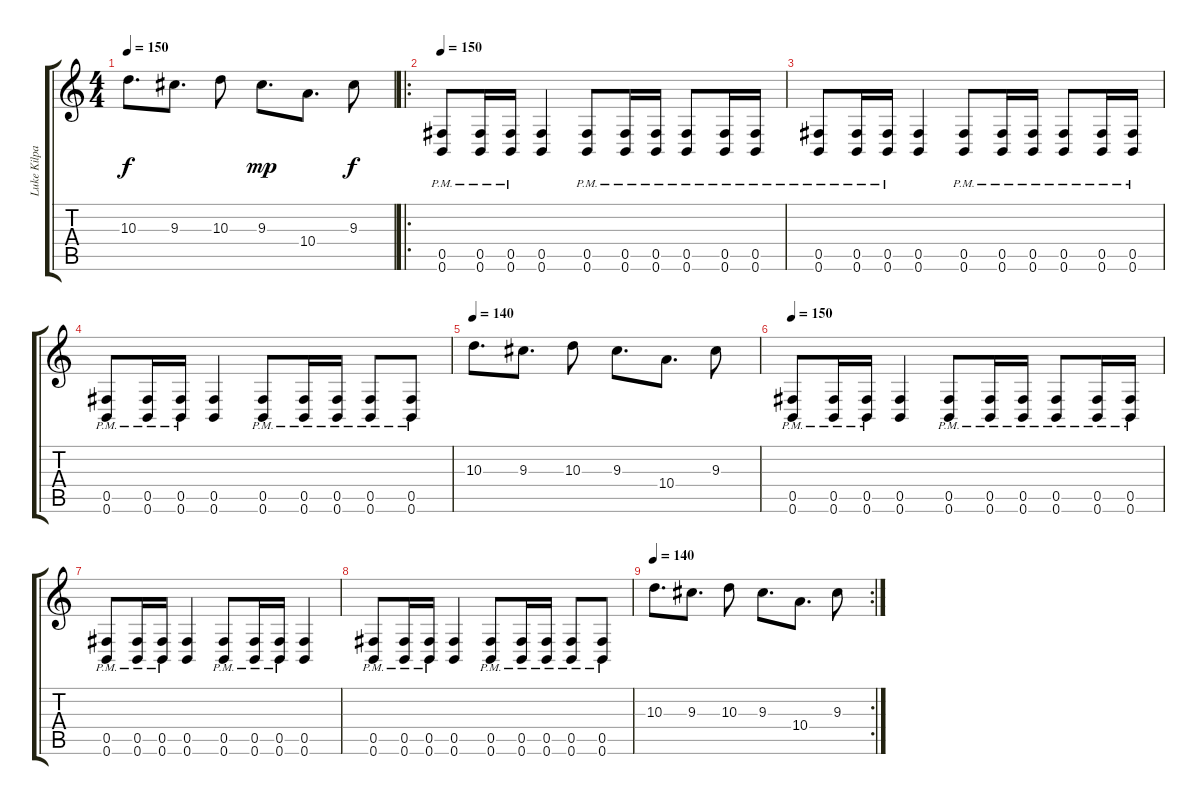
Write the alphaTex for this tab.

\track ("Luke Kilpatrick" "Luke Kilpa") {instrument distortionguitar}
\staff {score tabs}
\tuning (Db4 Ab3 E3 B2 Gb2 B1) {hide}
\ts (4 4)
\tempo 150
\tempo 130
\tempo 150
\clef g2
\ks c
10.3.8{d dy f instrument distortionguitar} 9.3.8{d} 10.3.8 9.3.8{d dy mp} 10.4.8{d} 9.3.8{dy f} |
\ro
\tempo 150
(0.5{pm} 0.6{pm}).8 (0.5{pm} 0.6{pm}).16 (0.5{pm} 0.6{pm}).16 (0.5 0.6).4 (0.5{pm} 0.6{pm}).8 (0.5{pm} 0.6{pm}).16 (0.5{pm} 0.6{pm}).16 (0.5{pm} 0.6{pm}).8 (0.5{pm} 0.6{pm}).16 (0.5{pm} 0.6{pm}).16 |
(0.5{pm} 0.6{pm}).8 (0.5{pm} 0.6{pm}).16 (0.5{pm} 0.6{pm}).16 (0.5 0.6).4 (0.5{pm} 0.6{pm}).8 (0.5{pm} 0.6{pm}).16 (0.5{pm} 0.6{pm}).16 (0.5{pm} 0.6{pm}).8 (0.5{pm} 0.6{pm}).16 (0.5{pm} 0.6{pm}).16 |
(0.5{pm} 0.6{pm}).8 (0.5{pm} 0.6{pm}).16 (0.5{pm} 0.6{pm}).16 (0.5 0.6).4 (0.5{pm} 0.6{pm}).8 (0.5{pm} 0.6{pm}).16 (0.5{pm} 0.6{pm}).16 (0.5{pm} 0.6{pm}).8 (0.5{pm} 0.6{pm}).8 |
\tempo 140
10.3.8{d} 9.3.8{d} 10.3.8 9.3.8{d} 10.4.8{d} 9.3.8 |
\tempo 150
(0.5{pm} 0.6{pm}).8 (0.5{pm} 0.6{pm}).16 (0.5{pm} 0.6{pm}).16 (0.5 0.6).4 (0.5{pm} 0.6{pm}).8 (0.5{pm} 0.6{pm}).16 (0.5{pm} 0.6{pm}).16 (0.5{pm} 0.6{pm}).8 (0.5{pm} 0.6{pm}).16 (0.5{pm} 0.6{pm}).16 |
(0.5{pm} 0.6{pm}).8 (0.5{pm} 0.6{pm}).16 (0.5{pm} 0.6{pm}).16 (0.5 0.6).4 (0.5{pm} 0.6{pm}).8 (0.5{pm} 0.6{pm}).16 (0.5{pm} 0.6{pm}).16 (0.5 0.6).4 |
(0.5{pm} 0.6{pm}).8 (0.5{pm} 0.6{pm}).16 (0.5{pm} 0.6{pm}).16 (0.5 0.6).4 (0.5{pm} 0.6{pm}).8 (0.5{pm} 0.6{pm}).16 (0.5{pm} 0.6{pm}).16 (0.5{pm} 0.6{pm}).8 (0.5{pm} 0.6{pm}).8 |
\rc 2
\tempo 140
10.3.8{d} 9.3.8{d} 10.3.8 9.3.8{d} 10.4.8{d} 9.3.8
